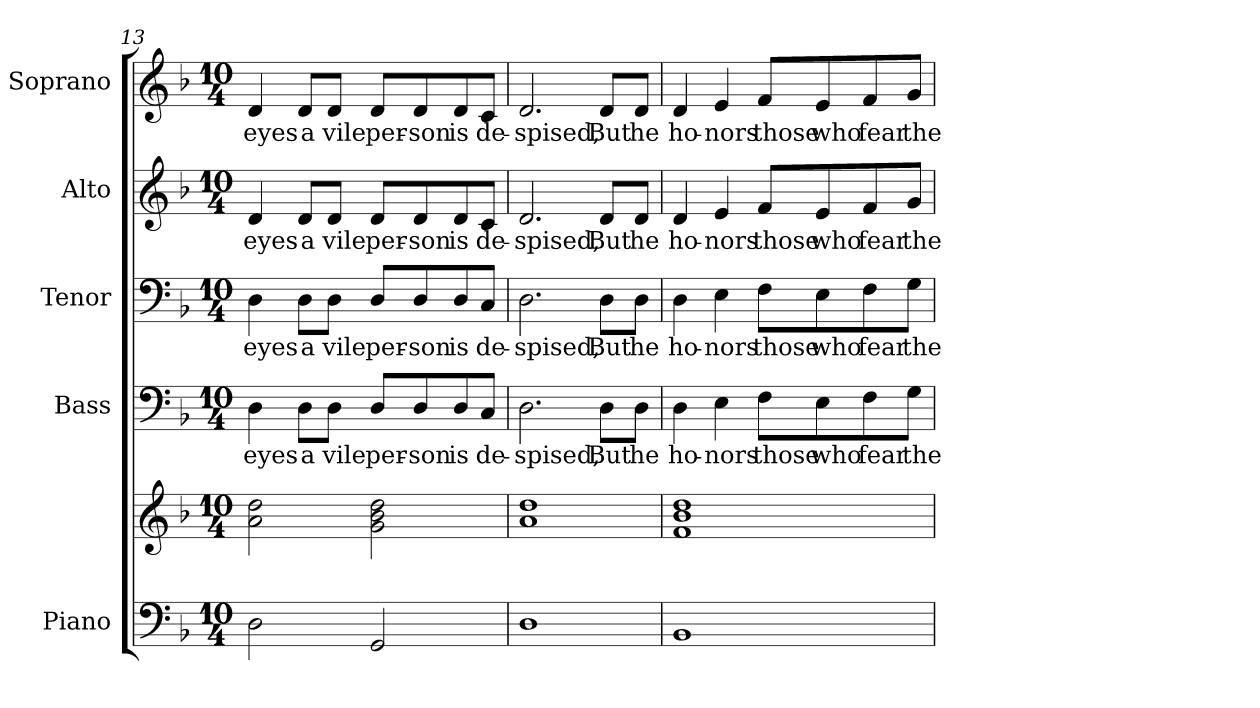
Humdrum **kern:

**kern	**kern	**kern	**text	**kern	**text	**kern	**text	**kern	**text
*part5	*part5	*part4	*part4	*part3	*part3	*part2	*part2	*part1	*part1
*staff6	*staff5	*staff4	*staff4	*staff3	*staff3	*staff2	*staff2	*staff1	*staff1
*I"Piano	*	*I"Bass	*	*I"Tenor	*	*I"Alto	*	*I"Soprano	*
*I'Pno.	*	*I'B.	*	*I'T.	*	*I'A.	*	*I'S.	*
!!LO:PB:g=z
*clefF4	*clefG2	*clefF4	*	*clefF4	*	*clefG2	*	*clefG2	*
*k[b-]	*k[b-]	*k[b-]	*	*k[b-]	*	*k[b-]	*	*k[b-]	*
*d:	*d:	*d:	*	*d:	*	*d:	*	*d:	*
*M10/4	*M10/4	*M10/4	*	*M10/4	*	*M10/4	*	*M10/4	*
=13	=13	=13	=13	=13	=13	=13	=13	=13	=13
!	!	!	!LO:LY:b:color=#000000	!	!	!	!	!	!
!	!	!	!	!	!LO:LY:b:color=#000000	!	!	!	!
!	!	!	!	!	!	!	!LO:LY:b:color=#000000	!	!
!	!	!	!	!	!	!	!	!	!LO:LY:b:color=#000000
2Di\	2ai\ 2ddi	4Di\	eyes	4Di\	eyes	4di/	eyes	4di/	eyes
!	!	!	!LO:LY:b:color=#000000	!	!	!	!	!	!
!	!	!	!	!	!LO:LY:b:color=#000000	!	!	!	!
!	!	!	!	!	!	!	!LO:LY:b:color=#000000	!	!
!	!	!	!	!	!	!	!	!	!LO:LY:b:color=#000000
.	.	8Di\L	a	8Di\L	a	8di/L	a	8di/L	a
!	!	!	!LO:LY:b:color=#000000	!	!	!	!	!	!
!	!	!	!	!	!LO:LY:b:color=#000000	!	!	!	!
!	!	!	!	!	!	!	!LO:LY:b:color=#000000	!	!
!	!	!	!	!	!	!	!	!	!LO:LY:b:color=#000000
.	.	8Di\J	vile	8Di\J	vile	8di/J	vile	8di/J	vile
!	!	!	!LO:LY:b:color=#000000	!	!	!	!	!	!
!	!	!	!	!	!LO:LY:b:color=#000000	!	!	!	!
!	!	!	!	!	!	!	!LO:LY:b:color=#000000	!	!
!	!	!	!	!	!	!	!	!	!LO:LY:b:color=#000000
2GGi/	2gi\ 2b-i 2ddi	8Di/L	per-	8Di/L	per-	8di/L	per-	8di/L	per-
!	!	!	!LO:LY:b:color=#000000	!	!	!	!	!	!
!	!	!	!	!	!LO:LY:b:color=#000000	!	!	!	!
!	!	!	!	!	!	!	!LO:LY:b:color=#000000	!	!
!	!	!	!	!	!	!	!	!	!LO:LY:b:color=#000000
.	.	8Di/	-son	8Di/	-son	8di/	-son	8di/	-son
!	!	!	!LO:LY:b:color=#000000	!	!	!	!	!	!
!	!	!	!	!	!LO:LY:b:color=#000000	!	!	!	!
!	!	!	!	!	!	!	!LO:LY:b:color=#000000	!	!
!	!	!	!	!	!	!	!	!	!LO:LY:b:color=#000000
.	.	8Di/	is	8Di/	is	8di/	is	8di/	is
!	!	!	!LO:LY:b:color=#000000	!	!	!	!	!	!
!	!	!	!	!	!LO:LY:b:color=#000000	!	!	!	!
!	!	!	!	!	!	!	!LO:LY:b:color=#000000	!	!
!	!	!	!	!	!	!	!	!	!LO:LY:b:color=#000000
.	.	8Ci/J	de-	8Ci/J	de-	8ci/J	de-	8ci/J	de-
=14	=14	=14	=14	=14	=14	=14	=14	=14	=14
!	!	!	!LO:LY:b:color=#000000	!	!	!	!	!	!
!	!	!	!	!	!LO:LY:b:color=#000000	!	!	!	!
!	!	!	!	!	!	!	!LO:LY:b:color=#000000	!	!
!	!	!	!	!	!	!	!	!	!LO:LY:b:color=#000000
1Di	1ai 1ddi	2.Di\	-spised,	2.Di\	-spised,	2.di/	-spised,	2.di/	-spised,
!	!	!	!LO:LY:b:color=#000000	!	!	!	!	!	!
!	!	!	!	!	!LO:LY:b:color=#000000	!	!	!	!
!	!	!	!	!	!	!	!LO:LY:b:color=#000000	!	!
!	!	!	!	!	!	!	!	!	!LO:LY:b:color=#000000
.	.	8Di\L	But	8Di\L	But	8di/L	But	8di/L	But
!	!	!	!LO:LY:b:color=#000000	!	!	!	!	!	!
!	!	!	!	!	!LO:LY:b:color=#000000	!	!	!	!
!	!	!	!	!	!	!	!LO:LY:b:color=#000000	!	!
!	!	!	!	!	!	!	!	!	!LO:LY:b:color=#000000
.	.	8Di\J	he	8Di\J	he	8di/J	he	8di/J	he
=15	=15	=15	=15	=15	=15	=15	=15	=15	=15
!	!	!	!LO:LY:b:color=#000000	!	!	!	!	!	!
!	!	!	!	!	!LO:LY:b:color=#000000	!	!	!	!
!	!	!	!	!	!	!	!LO:LY:b:color=#000000	!	!
!	!	!	!	!	!	!	!	!	!LO:LY:b:color=#000000
1BB-i	1fi 1b-i 1ddi	4Di\	ho-	4Di\	ho-	4di/	ho-	4di/	ho-
!	!	!	!LO:LY:b:color=#000000	!	!	!	!	!	!
!	!	!	!	!	!LO:LY:b:color=#000000	!	!	!	!
!	!	!	!	!	!	!	!LO:LY:b:color=#000000	!	!
!	!	!	!	!	!	!	!	!	!LO:LY:b:color=#000000
.	.	4Ei\	-nors	4Ei\	-nors	4ei/	-nors	4ei/	-nors
!	!	!	!LO:LY:b:color=#000000	!	!	!	!	!	!
!	!	!	!	!	!LO:LY:b:color=#000000	!	!	!	!
!	!	!	!	!	!	!	!LO:LY:b:color=#000000	!	!
!	!	!	!	!	!	!	!	!	!LO:LY:b:color=#000000
.	.	8Fi\L	those	8Fi\L	those	8fi/L	those	8fi/L	those
!	!	!	!LO:LY:b:color=#000000	!	!	!	!	!	!
!	!	!	!	!	!LO:LY:b:color=#000000	!	!	!	!
!	!	!	!	!	!	!	!LO:LY:b:color=#000000	!	!
!	!	!	!	!	!	!	!	!	!LO:LY:b:color=#000000
.	.	8Ei\	who	8Ei\	who	8ei/	who	8ei/	who
!	!	!	!LO:LY:b:color=#000000	!	!	!	!	!	!
!	!	!	!	!	!LO:LY:b:color=#000000	!	!	!	!
!	!	!	!	!	!	!	!LO:LY:b:color=#000000	!	!
!	!	!	!	!	!	!	!	!	!LO:LY:b:color=#000000
.	.	8Fi\	fear	8Fi\	fear	8fi/	fear	8fi/	fear
!	!	!	!LO:LY:b:color=#000000	!	!	!	!	!	!
!	!	!	!	!	!LO:LY:b:color=#000000	!	!	!	!
!	!	!	!	!	!	!	!LO:LY:b:color=#000000	!	!
!	!	!	!	!	!	!	!	!	!LO:LY:b:color=#000000
.	.	8Gi\J	the	8Gi\J	the	8gi/J	the	8gi/J	the
=	=	=	=	=	=	=	=	=	=
*-	*-	*-	*-	*-	*-	*-	*-	*-	*-
